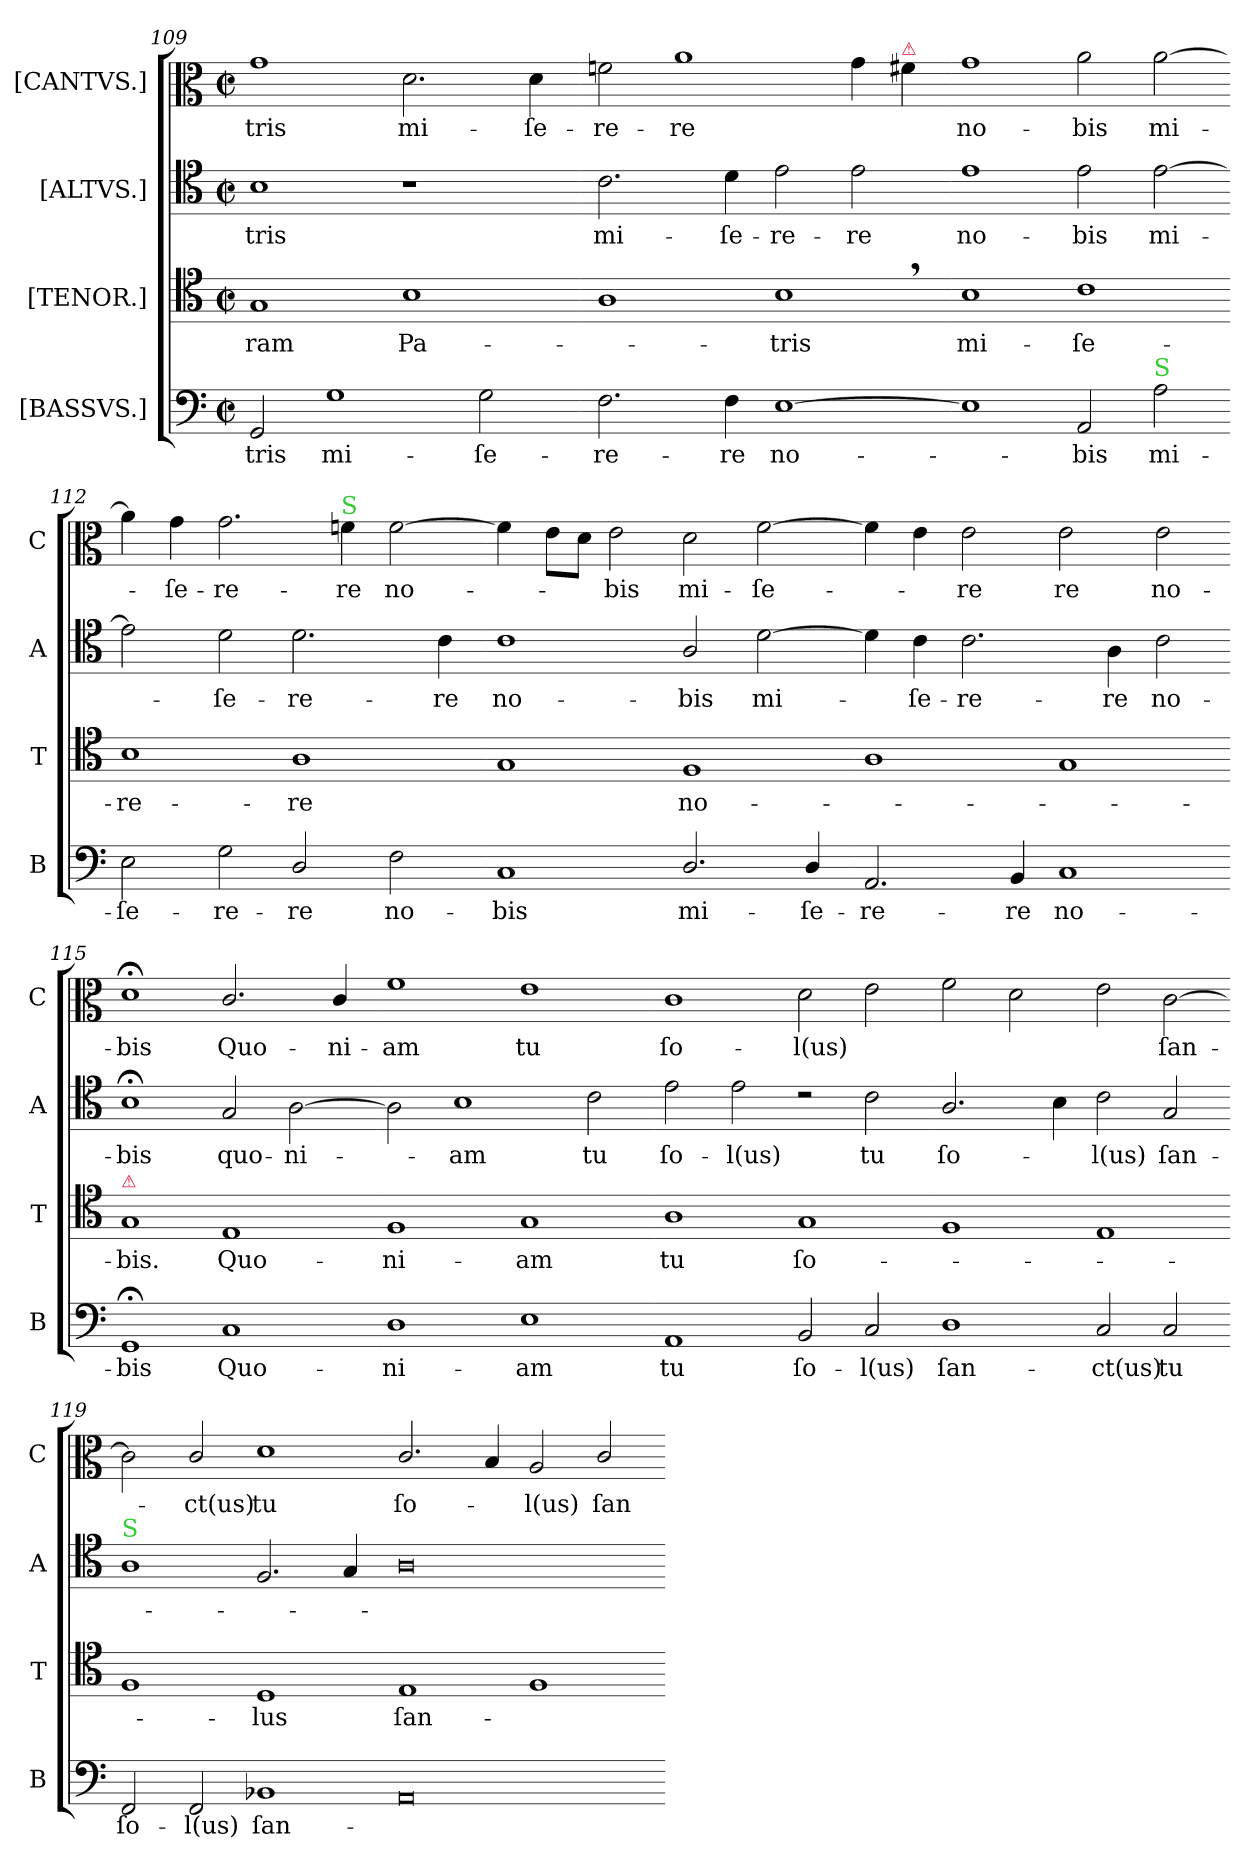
**kern	**text	**kern	**text	**kern	**text	**kern	**text
*part4	*part4	*part3	*part3	*part2	*part2	*part1	*part1
*staff4	*staff4	*staff3	*staff3	*staff2	*staff2	*staff1	*staff1
*I"[BASSVS.]	*	*I"[TENOR.]	*	*I"[ALTVS.]	*	*I"[CANTVS.]	*
*I'B	*	*I'T	*	*I'A	*	*I'C	*
*clefF4	*	*clefC4	*	*clefC4	*	*clefC3	*
*k[]	*	*k[]	*	*k[]	*	*k[]	*
*M2/1	*	*M2/1	*	*M2/1	*	*M2/1	*
*met(c|)	*	*met(c|)	*	*met(c|)	*	*met(c|)	*
=109	=109	=109	=109	=109	=109	=109	=109
!	!	!	!	!	!LO:LY:i	!	!LO:LY:i
2GG/	-tris	1G	-ram	1B	-tris	1g	-tris
1G\	mi-	.	.	.	.	.	.
.	.	1B	Pa-	1r	.	2.d\	mi-
2G\	-ſe-	.	.	.	.	.	.
.	.	.	.	.	.	4d\	-ſe-
=110-	=110-	=110-	=110-	=110-	=110-	=110-	=110-
2.F\	-re-	1A	.	2.c\	mi-	2fn\	-re-
.	.	.	.	.	.	1a	-re
4F\	-re	.	.	4d\	-ſe-	.	.
[1E	no-	1B,	-tris	2e\	-re-	.	.
.	.	.	.	2e\	-re	4g\	.
!	!	!	!	!	!	!LO:TX:a:color=crimson:t=⚠	!
.	.	.	.	.	.	4f#X\	.
=111-	=111-	=111-	=111-	=111-	=111-	=111-	=111-
1E]	.	1B	mi-	1e	no-	1g	no-
2AA/	-bis	1c	-ſe-	2e\	-bis	2a\	-bis
!LO:TX:a:color=limegreen:t=S	!	!	!	!	!	!	!
!	!LO:LY:i	!	!	!	!LO:LY:i	!	!LO:LY:i
2A\	mi-	.	.	[2e\	mi-	[2a\	mi-
=112-	=112-	=112-	=112-	=112-	=112-	=112-	=112-
!	!LO:LY:i	!	!	!	!	!	!
2E\	-ſe-	1B	-re-	2e\]	.	4a\]	.
!	!	!	!	!	!	!	!LO:LY:i
.	.	.	.	.	.	4g\	-ſe-
!	!LO:LY:i	!	!	!	!LO:LY:i	!	!LO:LY:i
2G\	-re-	.	.	2d\	-ſe-	2.g\	-re-
!	!LO:LY:i	!	!	!	!LO:LY:i	!	!
2D/	-re	1A	-re	2.d\	-re-	.	.
!	!	!	!	!	!	!LO:TX:a:color=limegreen:t=S	!
!	!	!	!	!	!	!	!LO:LY:i
.	.	.	.	.	.	4fn\	-re
!	!LO:LY:i	!	!	!	!	!	!LO:LY:i
2F\	no-	.	.	.	.	[2f\	no-
!	!	!	!	!	!LO:LY:i	!	!
.	.	.	.	4c\	-re	.	.
=113-	=113-	=113-	=113-	=113-	=113-	=113-	=113-
!	!LO:LY:i	!	!	!	!LO:LY:i	!	!
1C	-bis	1G	.	1c	no-	4f\]	.
.	.	.	.	.	.	8e\L	.
.	.	.	.	.	.	8d\J	.
!	!	!	!	!	!	!	!LO:LY:i
.	.	.	.	.	.	2e\	-bis
!	!LO:LY:i	!	!	!	!LO:LY:i	!	!LO:LY:i
2.D/	mi-	1F	no-	2A/	-bis	2d\	mi-
!	!	!	!	!	!LO:LY:i	!	!LO:LY:i
.	.	.	.	[2d\	mi-	[2f\	-ſe-
!	!LO:LY:i	!	!	!	!	!	!
4D/	-ſe-	.	.	.	.	.	.
=114-	=114-	=114-	=114-	=114-	=114-	=114-	=114-
!	!LO:LY:i	!	!	!	!	!	!
2.AA/	-re-	1A	.	4d\]	.	4f\]	.
!	!	!	!	!	!LO:LY:i	!	!
.	.	.	.	4c\	-ſe-	4e\	.
!	!	!	!	!	!LO:LY:i	!	!LO:LY:i
.	.	.	.	2.c\	-re-	2e\	-re
!	!LO:LY:i	!	!	!	!	!	!
4BB/	-re	.	.	.	.	.	.
!	!LO:LY:i	!	!	!	!	!	!LO:LY:i
1C	no-	1G	.	.	.	2e\	-re
!	!	!	!	!	!LO:LY:i	!	!
.	.	.	.	4A\	-re	.	.
!	!	!	!	!	!LO:LY:i	!	!LO:LY:i
.	.	.	.	2c\	no-	2e\	no-
=115-	=115-	=115-	=115-	=115-	=115-	=115-	=115-
!	!	!LO:TX:a:color=crimson:t=⚠	!	!	!	!	!
!	!LO:LY:i	!	!	!	!LO:LY:i	!	!LO:LY:i
1GG;<	-bis	1G	-bis.	1B;	-bis	1d;<	-bis
1C	Quo-	1E	Quo-	2G/	quo-	2.c/	Quo-
.	.	.	.	[2A\	-ni-	.	.
.	.	.	.	.	.	4c/	-ni-
=116-	=116-	=116-	=116-	=116-	=116-	=116-	=116-
1D	-ni-	1F	-ni-	2A\]	.	1f	-am
.	.	.	.	1B	-am	.	.
1E	-am	1G	-am	.	.	1e	tu
.	.	.	.	2c\	tu	.	.
=117-	=117-	=117-	=117-	=117-	=117-	=117-	=117-
1AA	tu	1A	tu	2e\	ſo-	1c	ſo-
.	.	.	.	2e\	-l(us)	.	.
2BB/	ſo-	1G	ſo-	2rc	.	2d\	-l(us)
2C/	-l(us)	.	.	2c\	tu	2e\	.
=118-	=118-	=118-	=118-	=118-	=118-	=118-	=118-
1D	ſan-	1F	.	2.A/	ſo-	2f\	.
.	.	.	.	.	.	2d\	.
.	.	.	.	4B\	.	.	.
2C/	-ct(us)	1E	.	2c\	l(us)	2e\	.
!	!LO:LY:i	!	!	!	!	!	!
2C/	tu	.	.	2G/	ſan-	[2c\	ſan-
=119-	=119-	=119-	=119-	=119-	=119-	=119-	=119-
!	!	!	!	!LO:TX:a:color=limegreen:t=S	!	!	!
!	!LO:LY:i	!	!	!	!	!	!
2FF/	ſo-	1F	.	1A	.	2c\]	.
!	!LO:LY:i	!	!	!	!	!	!
2FF/	-l(us)	.	.	.	.	2c/	-ct(us)
!	!LO:LY:i	!	!	!	!	!	!LO:LY:i
1BB-X	ſan-	1D	lus	2.F/	.	1d	tu
.	.	.	.	4G/	.	.	.
=120-	=120-	=120-	=120-	=120-	=120-	=120-	=120-
!	!	!	!	!	!	!	!LO:LY:i
0AA	.	1E	ſan-	0A	.	2.c/	ſo-
.	.	.	.	.	.	4B/	.
!	!	!	!	!	!	!	!LO:LY:i
.	.	1F	.	.	.	2A/	-l(us)
!	!	!	!	!	!	!	!LO:LY:i
.	.	.	.	.	.	2c/	ſan-
=-	=-	=-	=-	=-	=-	=-	=-
*-	*-	*-	*-	*-	*-	*-	*-
